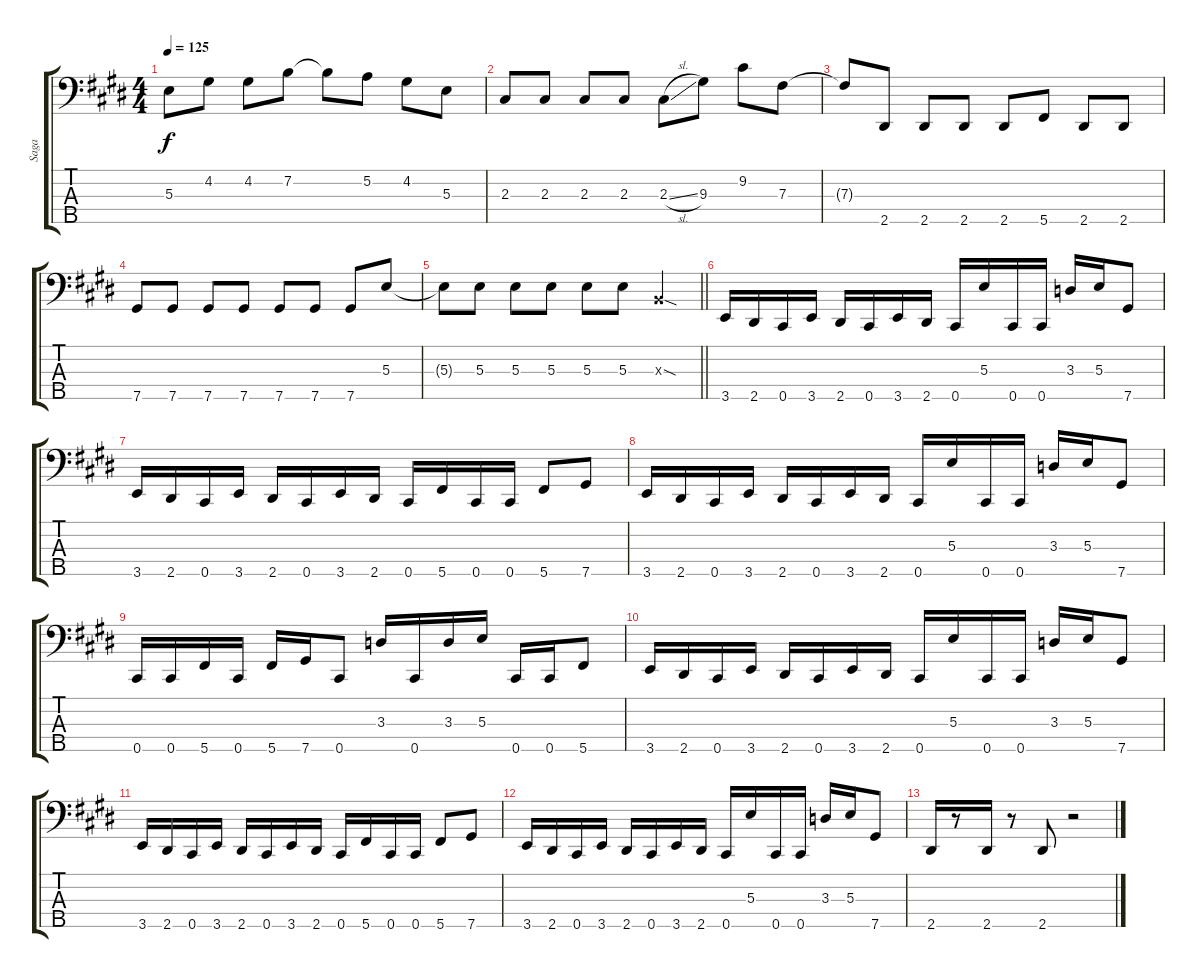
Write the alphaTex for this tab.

\track ("Saga" "Saga") {instrument electricbasspick}
\staff {score tabs}
\tuning (A2 E2 B1 Gb1 Db1) {hide}
\ts (4 4)
\tempo 125
\clef f4
\ks e
5.3{t}.8{dy f} 4.2.8 4.2.8 7.2.8 7.2{t}.8 5.2.8 4.2.8 5.3.8 |
2.3.8 2.3.8 2.3.8 2.3.8 2.3{sl}.8 9.3.8 9.2.8 7.3.8 |
7.3{t}.8 2.5.8 2.5.8 2.5.8 2.5.8 5.5.8 2.5.8 2.5.8 |
7.5.8 7.5.8 7.5.8 7.5.8 7.5.8 7.5.8 7.5.8 5.3.8 |
\barLineRight lightlight
5.3{t}.8 5.3.8 5.3.8 5.3.8 5.3.8 5.3.8 0.3{sod x}.4 |
3.5.16 2.5.16 0.5.16 3.5.16 2.5.16 0.5.16 3.5.16 2.5.16 0.5.16 5.3.16 0.5.16 0.5.16 3.3.16 5.3.16 7.5.8 |
3.5.16 2.5.16 0.5.16 3.5.16 2.5.16 0.5.16 3.5.16 2.5.16 0.5.16 5.5.16 0.5.16 0.5.16 5.5.8 7.5.8 |
3.5.16 2.5.16 0.5.16 3.5.16 2.5.16 0.5.16 3.5.16 2.5.16 0.5.16 5.3.16 0.5.16 0.5.16 3.3.16 5.3.16 7.5.8 |
0.5.16 0.5.16 5.5.16 0.5.16 5.5.16 7.5.16 0.5.8 3.3.16 0.5.16 3.3.16 5.3.16 0.5.16 0.5.16 5.5.8 |
3.5.16 2.5.16 0.5.16 3.5.16 2.5.16 0.5.16 3.5.16 2.5.16 0.5.16 5.3.16 0.5.16 0.5.16 3.3.16 5.3.16 7.5.8 |
3.5.16 2.5.16 0.5.16 3.5.16 2.5.16 0.5.16 3.5.16 2.5.16 0.5.16 5.5.16 0.5.16 0.5.16 5.5.8 7.5.8 |
3.5.16 2.5.16 0.5.16 3.5.16 2.5.16 0.5.16 3.5.16 2.5.16 0.5.16 5.3.16 0.5.16 0.5.16 3.3.16 5.3.16 7.5.8 |
2.5.16 r.8 2.5.16 r.8 2.5.8 r.2
